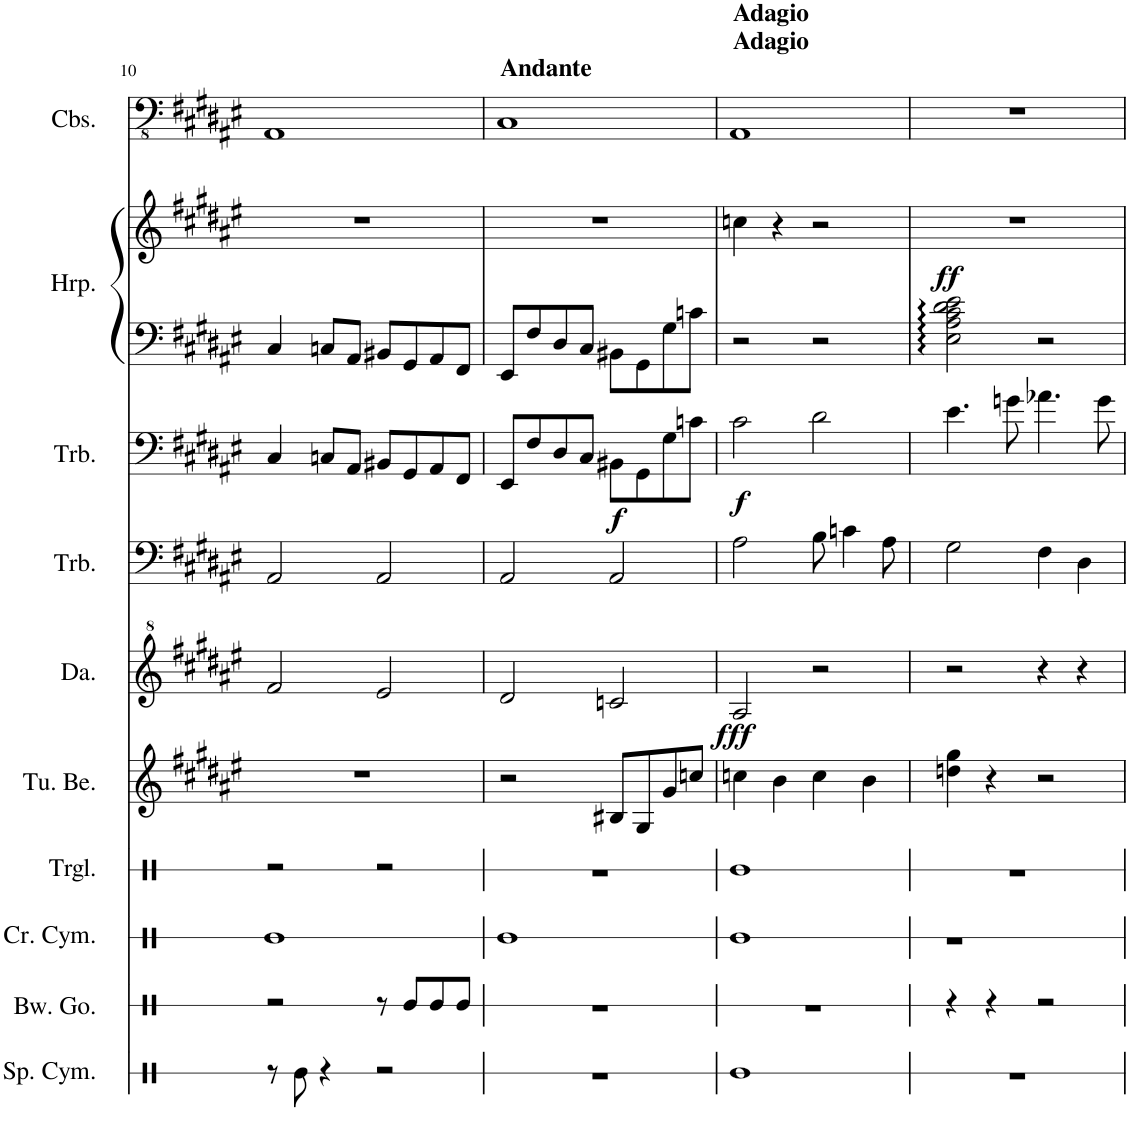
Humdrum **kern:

**kern	**kern	**kern	**kern	**kern	**kern	**dynam	**kern	**kern	**dynam	**kern	**kern	**dynam	**kern
*part10	*part9	*part8	*part7	*part6	*part5	*part5	*part4	*part3	*part3	*part2	*part2	*part2	*part1
*staff11	*staff10	*staff9	*staff8	*staff7	*staff6	*staff6	*staff5	*staff4	*staff4	*staff3	*staff2	*staff2/3	*staff1
*I"Splash Cymbal	*I"Bowl Gongs	*I"Crash Cymbal	*I"Triangle	*I"Tubular Bells	*I"Danso	*	*I"Trombone	*I"Trombone	*	*I"Harp	*	*	*I"Contrabasses
*I'Sp. Cym.	*I'Bw. Go.	*I'Cr. Cym.	*I'Trgl.	*I'Tu. Be.	*I'Da.	*	*I'Trb.	*I'Trb.	*	*I'Hrp.	*	*	*I'Cbs.
!!LO:PB:g=z
*clefX	*clefX	*clefX	*clefX	*clefG2	*clefG^2	*	*clefF4	*clefF4	*	*clefF4	*clefG2	*	*clefFv4
*	*	*	*	*	*	*	*Trd4c7	*Trd4c7	*	*	*	*	*
*k[]	*k[]	*k[]	*k[]	*k[f#c#g#d#a#e#]	*k[f#c#g#d#a#e#]	*	*k[f#c#g#d#a#e#]	*k[f#c#g#d#a#e#]	*	*k[f#c#g#d#a#e#]	*k[f#c#g#d#a#e#]	*	*k[f#c#g#d#a#e#]
*M4/4	*M4/4	*M4/4	*M4/4	*M4/4	*M4/4	*	*M4/4	*M4/4	*	*M4/4	*M4/4	*	*M4/4
=10	=10	=10	=10	=10	=10	=10	=10	=10	=10	=10	=10	=10	=10
8r	2r	1Re	2r	1r	2ff#/	.	2AA#/	4C#/	.	4C#/	1r	.	1AAA#
8Re\	.	.	.	.	.	.	.	.	.	.	.	.	.
4r	.	.	.	.	.	.	.	8Cn/L	.	8Cn/L	.	.	.
.	.	.	.	.	.	.	.	8AA#/J	.	8AA#/J	.	.	.
2r	8r	.	2r	.	2ee#/	.	2AA#/	8BB#X/L	.	8BB#X/L	.	.	.
.	8Re/L	.	.	.	.	.	.	8GG#/	.	8GG#/	.	.	.
.	8Re/	.	.	.	.	.	.	8AA#/	.	8AA#/	.	.	.
.	8Re/J	.	.	.	.	.	.	8FF#/J	.	8FF#/J	.	.	.
=11	=11	=11	=11	=11	=11	=11	=11	=11	=11	=11	=11	=11	=11
!	!	!	!	!	!	!	!	!	!	!	!	!	!LO:TX:a:B:t=Andante
1r	1r	1Re	1r	2r	2dd#/	.	2AA#/	8EE#/L	.	8EE#/L	1r	.	1CC#
.	.	.	.	.	.	.	.	8F#/	.	8F#/	.	.	.
.	.	.	.	.	.	.	.	8D#/	.	8D#/	.	.	.
.	.	.	.	.	.	.	.	8C#/J	.	8C#/J	.	.	.
!	!	!	!	!	!	!	!	!	!LO:DY:b	!	!	!	!
.	.	.	.	8B#X/L	2ccn/	.	2AA#/	8BB#X\L	f	8BB#X\L	.	.	.
.	.	.	.	8G#/	.	.	.	8GG#\	.	8GG#\	.	.	.
.	.	.	.	8g#/	.	.	.	8G#\	.	8G#\	.	.	.
.	.	.	.	8ccn/J	.	.	.	8cn\J	.	8cn\J	.	.	.
=12	=12	=12	=12	=12	=12	=12	=12	=12	=12	=12	=12	=12	=12
!	!	!	!	!	!	!	!	!	!	!	!	!	!LO:TX:a:B:t=Adagio
!	!	!	!	!	!	!	!	!	!	!	!	!	!LO:TX:a:B:t=Adagio
!	!	!	!	!	!	!LO:DY:b	!	!	!LO:DY:b	!	!	!	!
1Re	1r	1Re	1Re	4ccn\	2a#/	fff	2A#\	2c#\	f	2r	4ccn\	.	1AAA#
.	.	.	.	4b\	.	.	.	.	.	.	4r	.	.
.	.	.	.	4cc\	2r	.	8B\	2d#\	.	2r	2r	.	.
.	.	.	.	.	.	.	4cn\	.	.	.	.	.	.
.	.	.	.	4b\	.	.	.	.	.	.	.	.	.
.	.	.	.	.	.	.	8A#\	.	.	.	.	.	.
=13	=13	=13	=13	=13	=13	=13	=13	=13	=13	=13	=13	=13	=13
!	!	!	!	!	!	!	!	!	!	!	!	!LO:DY:b	!
1r	4r	1r	1r	4ddn\ 4gg#\	2r	.	2G#\	4.e#\	.	2E#\ 2A#\ 2c#\ 2d#\ 2e#\	1r	ff	1r
.	4r	.	.	4r	.	.	.	.	.	.	.	.	.
.	.	.	.	.	.	.	.	8gn\	.	.	.	.	.
.	2r	.	.	2r	4r	.	4F#\	4.a-X\	.	2r	.	.	.
.	.	.	.	.	4r	.	4D#\	.	.	.	.	.	.
.	.	.	.	.	.	.	.	8g\	.	.	.	.	.
=	=	=	=	=	=	=	=	=	=	=	=	=	=
*-	*-	*-	*-	*-	*-	*-	*-	*-	*-	*-	*-	*-	*-
